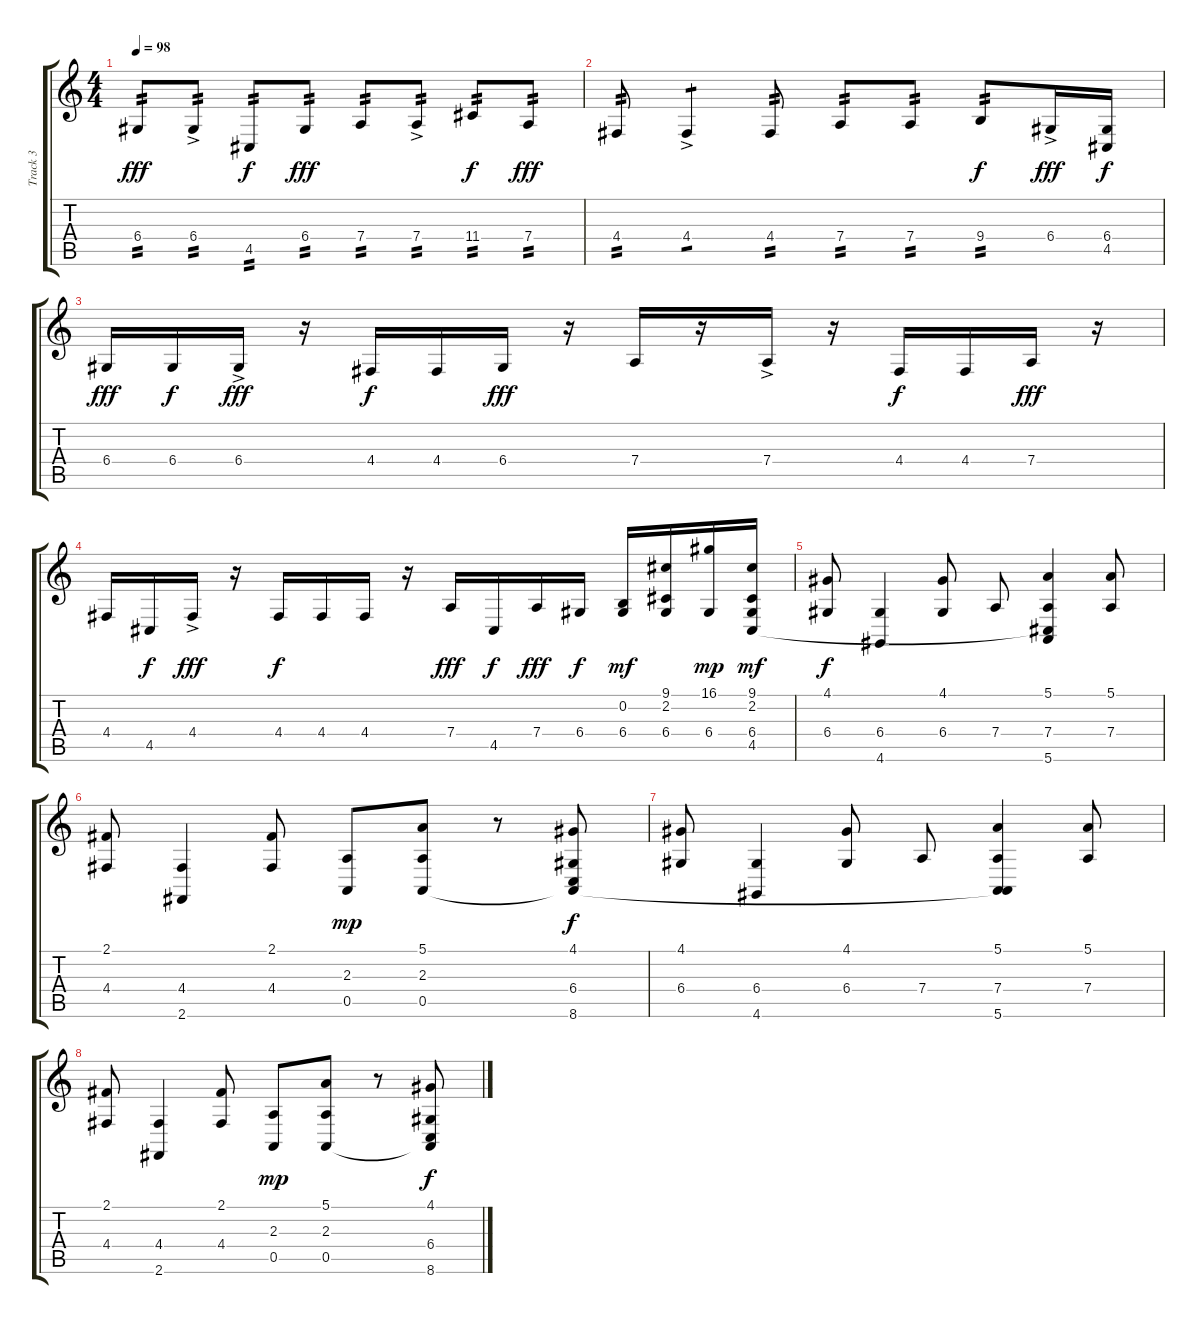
\track ("Track 3" "Track 3") {instrument glockenspiel}
\staff {score tabs}
\tuning (E4 B3 G3 D3 A2 E2) {hide}
\ts (4 4)
\tempo 98
\clef g2
\ks c
6.4.8{tp 2 dy fff} 6.4{ac}.8{tp 2} 4.5.8{tp 2 dy f} 6.4.8{tp 2 dy fff} 7.4.8{tp 2} 7.4{ac}.8{tp 2} 11.4.8{tp 2 dy f} 7.4.8{tp 2 dy fff} |
4.4.8{tp 2} 4.4{ac}.4{tp 1} 4.4.8{tp 2} 7.4.8{tp 2} 7.4.8{tp 2} 9.4.8{tp 2 dy f} 6.4{ac}.16{dy fff} (6.4 4.5).16{dy f} |
6.4.16{dy fff} 6.4.16{dy f} 6.4{ac}.16{dy fff} r.16 4.4.16{dy f} 4.4.16 6.4.16{dy fff} r.16 7.4.16 r.16 7.4{ac}.16 r.16 4.4.16{dy f} 4.4.16 7.4.16{dy fff} r.16 |
4.4.16 4.5.16{dy f} 4.4{ac}.16{dy fff} r.16 4.4.16{dy f} 4.4.16 4.4.16 r.16 7.4.16{dy fff} 4.5.16{dy f} 7.4.16{dy fff} 6.4.16{dy f} (0.2 6.4).16{dy mf} (9.1 2.2 6.4).16 (16.1 6.4).16{dy mp} (9.1 2.2 6.4 4.5).16{dy mf} |
(4.1 6.4).8{dy f volume 7 instrument glockenspiel} (6.4 4.6).4 (4.1 6.4).8 7.4.8 (5.1 7.4 4.5{t} 5.6).4 (5.1 7.4).8 |
(2.1 4.4).8 (4.4 2.6).4 (2.1 4.4).8 (2.3 0.5).8{dy mp} (5.1 2.3 0.5).8 r.8 (4.1 6.4 0.5{t} 8.6).8{dy f} |
(4.1 6.4).8 (6.4 4.6).4 (4.1 6.4).8 7.4.8 (5.1 7.4 0.5{t} 5.6).4 (5.1 7.4).8 |
(2.1 4.4).8 (4.4 2.6).4 (2.1 4.4).8 (2.3 0.5).8{dy mp} (5.1 2.3 0.5).8 r.8 (4.1 6.4 0.5{t} 8.6).8{dy f}
